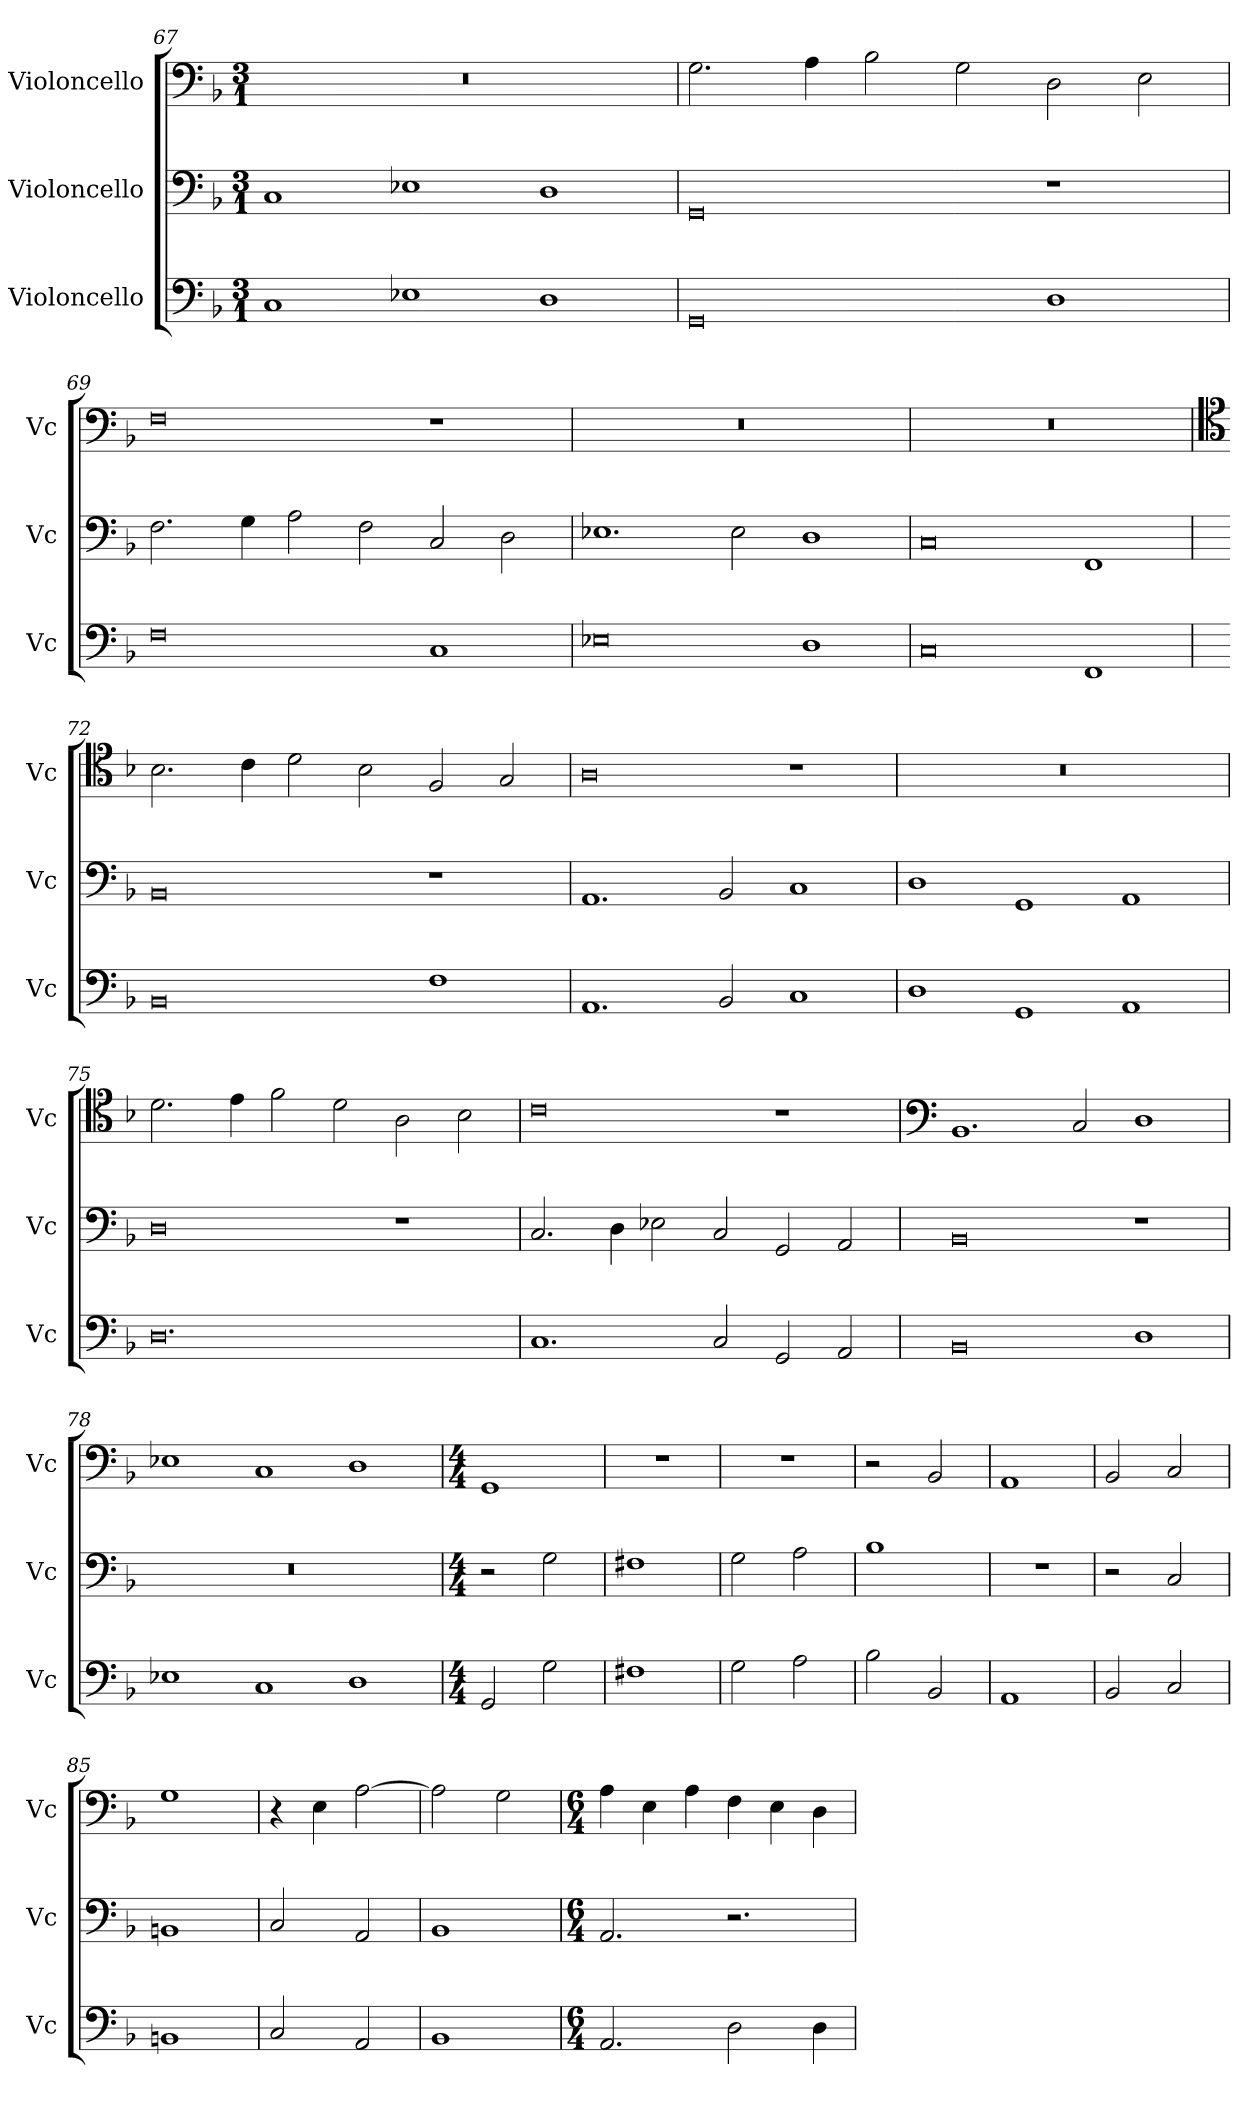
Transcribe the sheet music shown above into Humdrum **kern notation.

**kern	**kern	**kern
*part3	*part2	*part1
*staff3	*staff2	*staff1
*I"Violoncello	*I"Violoncello	*I"Violoncello
*I'Vc	*I'Vc	*I'Vc
*clefF4	*clefF4	*clefF4
*k[b-]	*k[b-]	*k[b-]
*M3/1	*M3/1	*M3/1
=67	=67	=67
1C	1C	0.r
1E-X	1E-X	.
1D	1D	.
=68	=68	=68
0GG	0GG	2.G\
.	.	4A\
.	.	2B-\
.	.	2G\
1D	1r	2D\
.	.	2E\
=69	=69	=69
0F	2.F\	0F
.	4G\	.
.	2A\	.
.	2F\	.
1C	2C/	1r
.	2D\	.
=70	=70	=70
0E-X	1.E-X	0.r
.	2E-\	.
1D	1D	.
=71	=71	=71
0C	0C	0.r
1FF	1FF	.
=72	=72	=72
*	*	*clefC4
0BB-	0BB-	2.B-\
.	.	4c\
.	.	2d\
.	.	2B-\
1F	1r	2F/
.	.	2G/
=73	=73	=73
1.AA	1.AA	0A
2BB-/	2BB-/	.
1C	1C	1r
=74	=74	=74
1D	1D	0.r
1GG	1GG	.
1AA	1AA	.
=75	=75	=75
0.D	0D	2.d\
.	.	4e\
.	.	2f\
.	.	2d\
.	1r	2A\
.	.	2B-\
=76	=76	=76
1.C	2.C/	0c
.	4D\	.
.	2E-X\	.
2C/	2C/	.
2GG/	2GG/	1r
2AA/	2AA/	.
=77	=77	=77
*	*	*clefF4
0BB-	0BB-	1.BB-
.	.	2C/
1D	1r	1D
=78	=78	=78
1E-X	0.r	1E-X
1C	.	1C
1D	.	1D
=79	=79	=79
*M4/4	*M4/4	*M4/4
2GG/	2r	1GG
2G\	2G\	.
=80	=80	=80
1F#X	1F#X	1r
=81	=81	=81
2G\	2G\	1r
2A\	2A\	.
=82	=82	=82
2B-\	1B-	2r
2BB-/	.	2BB-/
=83	=83	=83
1AA	1r	1AA
=84	=84	=84
2BB-/	2r	2BB-/
2C/	2C/	2C/
=85	=85	=85
1BBn	1BBn	1G
=86	=86	=86
2C/	2C/	4r
.	.	4E\
2AA/	2AA/	[2A\
=87	=87	=87
1BB-	1BB-	2A\]
.	.	2G\
=88	=88	=88
*M6/4	*M6/4	*M6/4
2.AA/	2.AA/	4A\
.	.	4E\
.	.	4A\
2D\	2.r	4F\
.	.	4E\
4D\	.	4D\
=	=	=
*-	*-	*-
